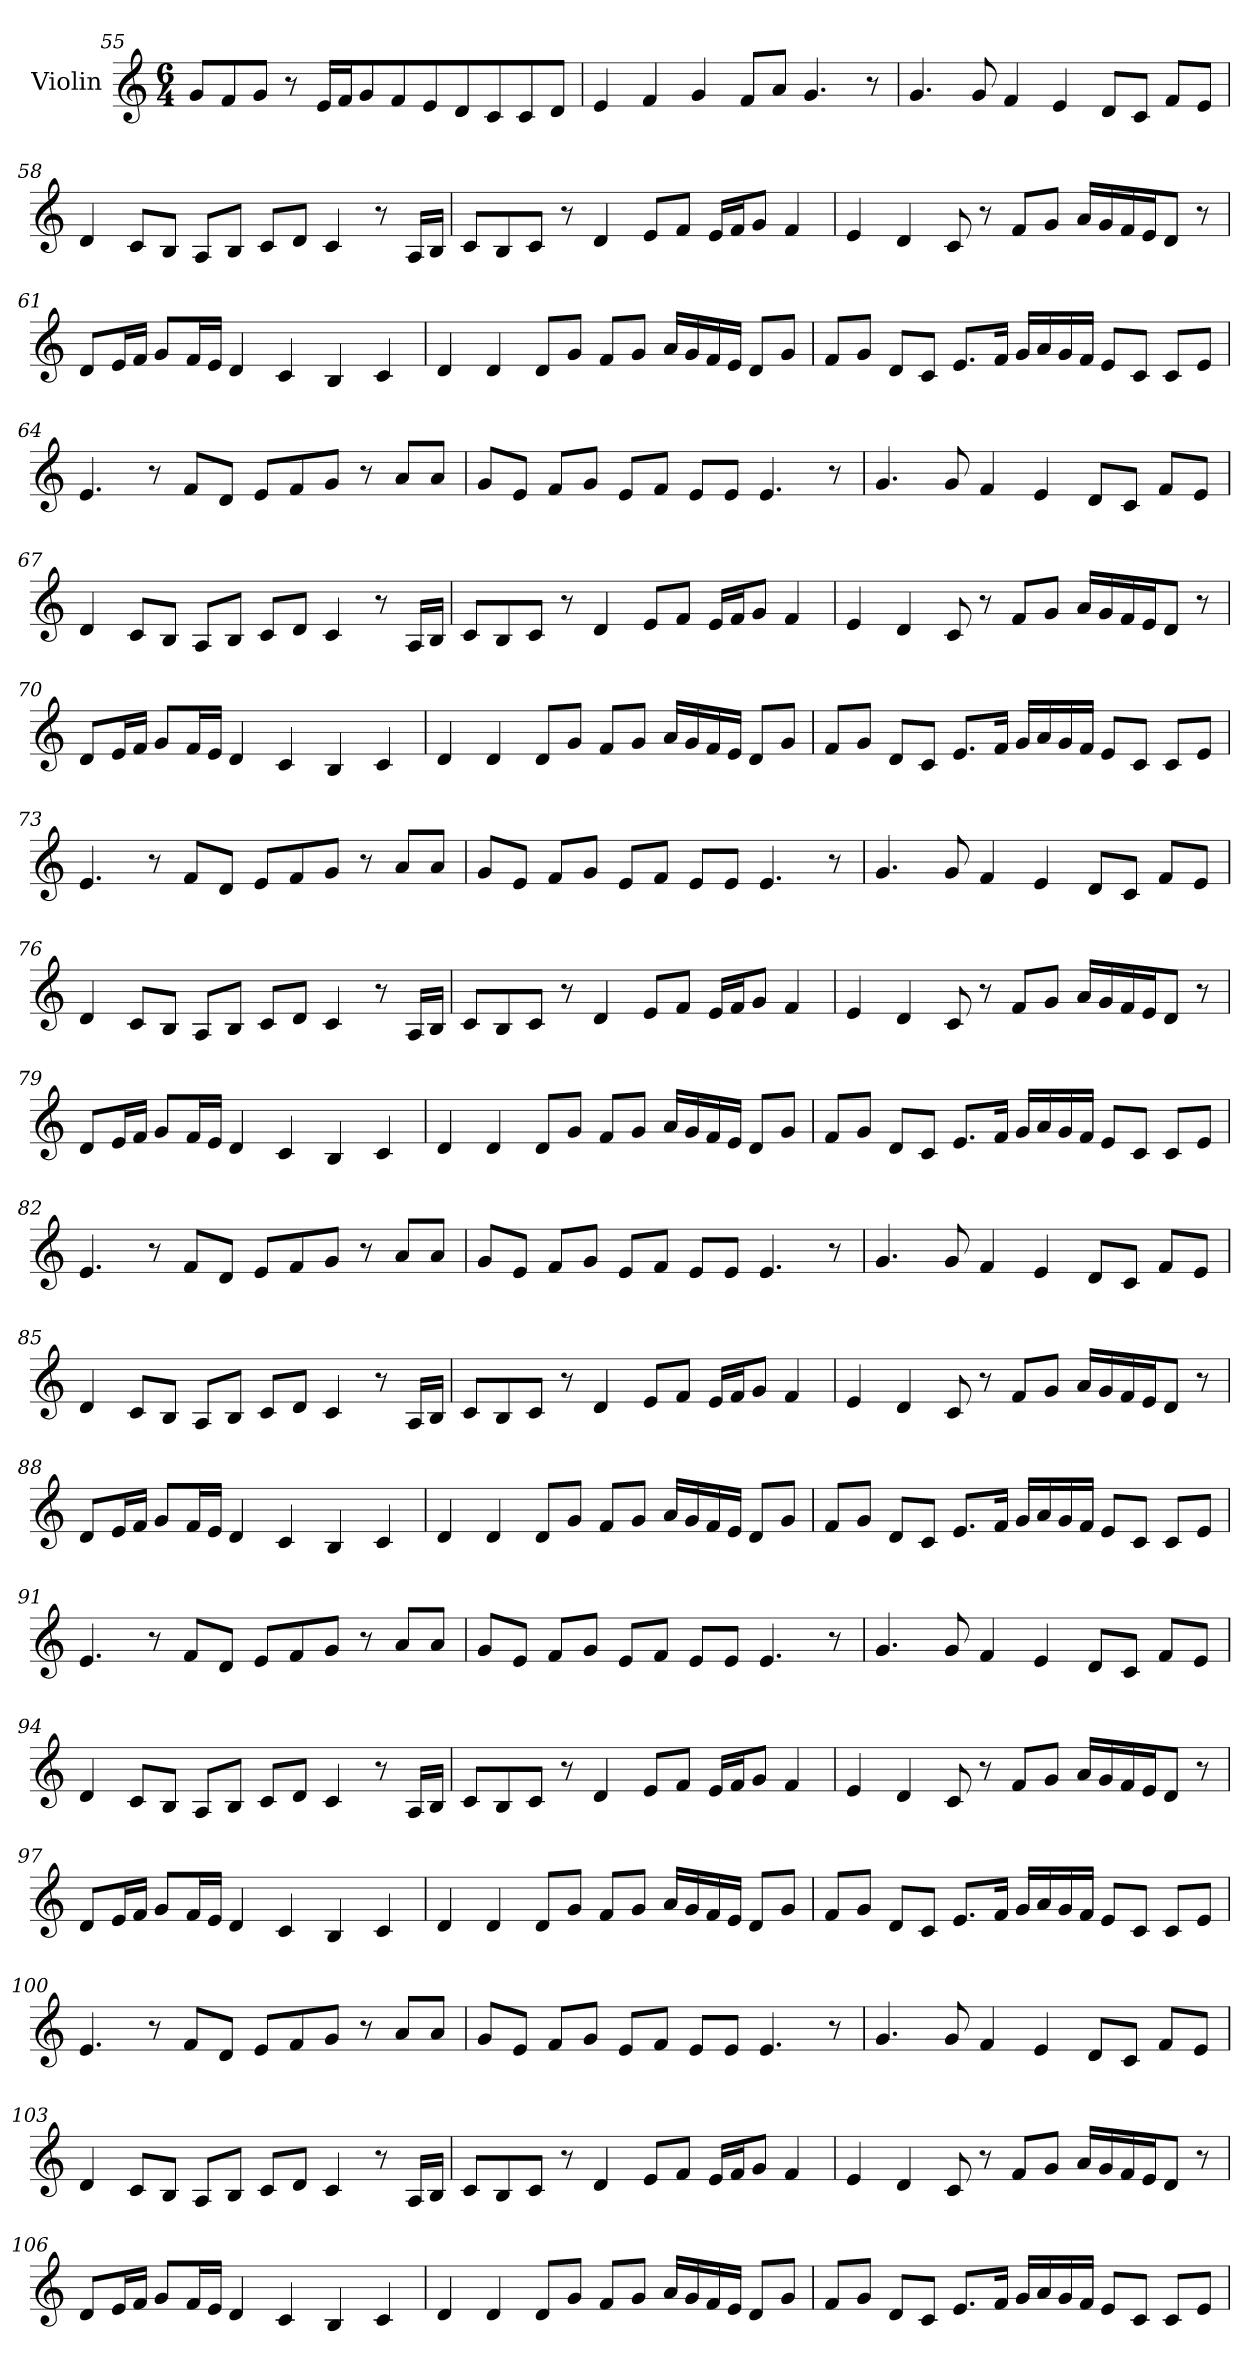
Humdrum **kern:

**kern
*part1
*staff1
*I"Violin
*clefG2
*k[]
*M6/4
=55
8g/L
8f/
8g/J
8r
16e/LL
16f/J
8g/
8f/
8e/
8d/
8c/
8c/
8d/J
!!LO:LB:g=z
=56
4e/
4f/
4g/
8f/L
8a/J
4.g/
8r
=57
4.g/
8g/
4f/
4e/
8d/L
8c/J
8f/L
8e/J
=58
4d/
8c/L
8B/J
8A/L
8B/J
8c/L
8d/J
4c/
8r
16A/LL
16B/JJ
!!LO:PB:g=z
=59
8c/L
8B/
8c/J
8r
4d/
8e/L
8f/J
16e/LL
16f/J
8g/J
4f/
=60
4e/
4d/
8c/
8r
8f/L
8g/J
16a/LL
16g/
16f/
16e/J
8d/J
8r
!!LO:LB:g=z
=61
8d/L
16e/L
16f/JJ
8g/L
16f/L
16e/JJ
4d/
4c/
4B/
4c/
=62
4d/
4d/
8d/L
8g/J
8f/L
8g/J
16a/LL
16g/
16f/
16e/JJ
8d/L
8g/J
=63
8f/L
8g/J
8d/L
8c/J
8.e/L
16f/Jk
16g/LL
16a/
16g/
16f/JJ
8e/L
8c/J
8c/L
8e/J
!!LO:LB:g=z
=64
4.e/
8r
8f/L
8d/J
8e/L
8f/
8g/J
8r
8a/L
8a/J
=65
8g/L
8e/J
8f/L
8g/J
8e/L
8f/J
8e/L
8e/J
4.e/
8r
=66
4.g/
8g/
4f/
4e/
8d/L
8c/J
8f/L
8e/J
!!LO:LB:g=z
=67
4d/
8c/L
8B/J
8A/L
8B/J
8c/L
8d/J
4c/
8r
16A/LL
16B/JJ
=68
8c/L
8B/
8c/J
8r
4d/
8e/L
8f/J
16e/LL
16f/J
8g/J
4f/
=69
4e/
4d/
8c/
8r
8f/L
8g/J
16a/LL
16g/
16f/
16e/J
8d/J
8r
!!LO:LB:g=z
=70
8d/L
16e/L
16f/JJ
8g/L
16f/L
16e/JJ
4d/
4c/
4B/
4c/
=71
4d/
4d/
8d/L
8g/J
8f/L
8g/J
16a/LL
16g/
16f/
16e/JJ
8d/L
8g/J
=72
8f/L
8g/J
8d/L
8c/J
8.e/L
16f/Jk
16g/LL
16a/
16g/
16f/JJ
8e/L
8c/J
8c/L
8e/J
!!LO:LB:g=z
=73
4.e/
8r
8f/L
8d/J
8e/L
8f/
8g/J
8r
8a/L
8a/J
=74
8g/L
8e/J
8f/L
8g/J
8e/L
8f/J
8e/L
8e/J
4.e/
8r
=75
4.g/
8g/
4f/
4e/
8d/L
8c/J
8f/L
8e/J
!!LO:LB:g=z
=76
4d/
8c/L
8B/J
8A/L
8B/J
8c/L
8d/J
4c/
8r
16A/LL
16B/JJ
=77
8c/L
8B/
8c/J
8r
4d/
8e/L
8f/J
16e/LL
16f/J
8g/J
4f/
=78
4e/
4d/
8c/
8r
8f/L
8g/J
16a/LL
16g/
16f/
16e/J
8d/J
8r
!!LO:LB:g=z
=79
8d/L
16e/L
16f/JJ
8g/L
16f/L
16e/JJ
4d/
4c/
4B/
4c/
=80
4d/
4d/
8d/L
8g/J
8f/L
8g/J
16a/LL
16g/
16f/
16e/JJ
8d/L
8g/J
=81
8f/L
8g/J
8d/L
8c/J
8.e/L
16f/Jk
16g/LL
16a/
16g/
16f/JJ
8e/L
8c/J
8c/L
8e/J
!!LO:PB:g=z
=82
4.e/
8r
8f/L
8d/J
8e/L
8f/
8g/J
8r
8a/L
8a/J
=83
8g/L
8e/J
8f/L
8g/J
8e/L
8f/J
8e/L
8e/J
4.e/
8r
=84
4.g/
8g/
4f/
4e/
8d/L
8c/J
8f/L
8e/J
!!LO:LB:g=z
=85
4d/
8c/L
8B/J
8A/L
8B/J
8c/L
8d/J
4c/
8r
16A/LL
16B/JJ
=86
8c/L
8B/
8c/J
8r
4d/
8e/L
8f/J
16e/LL
16f/J
8g/J
4f/
=87
4e/
4d/
8c/
8r
8f/L
8g/J
16a/LL
16g/
16f/
16e/J
8d/J
8r
!!LO:LB:g=z
=88
8d/L
16e/L
16f/JJ
8g/L
16f/L
16e/JJ
4d/
4c/
4B/
4c/
=89
4d/
4d/
8d/L
8g/J
8f/L
8g/J
16a/LL
16g/
16f/
16e/JJ
8d/L
8g/J
=90
8f/L
8g/J
8d/L
8c/J
8.e/L
16f/Jk
16g/LL
16a/
16g/
16f/JJ
8e/L
8c/J
8c/L
8e/J
!!LO:LB:g=z
=91
4.e/
8r
8f/L
8d/J
8e/L
8f/
8g/J
8r
8a/L
8a/J
=92
8g/L
8e/J
8f/L
8g/J
8e/L
8f/J
8e/L
8e/J
4.e/
8r
=93
4.g/
8g/
4f/
4e/
8d/L
8c/J
8f/L
8e/J
!!LO:LB:g=z
=94
4d/
8c/L
8B/J
8A/L
8B/J
8c/L
8d/J
4c/
8r
16A/LL
16B/JJ
=95
8c/L
8B/
8c/J
8r
4d/
8e/L
8f/J
16e/LL
16f/J
8g/J
4f/
=96
4e/
4d/
8c/
8r
8f/L
8g/J
16a/LL
16g/
16f/
16e/J
8d/J
8r
!!LO:LB:g=z
=97
8d/L
16e/L
16f/JJ
8g/L
16f/L
16e/JJ
4d/
4c/
4B/
4c/
=98
4d/
4d/
8d/L
8g/J
8f/L
8g/J
16a/LL
16g/
16f/
16e/JJ
8d/L
8g/J
=99
8f/L
8g/J
8d/L
8c/J
8.e/L
16f/Jk
16g/LL
16a/
16g/
16f/JJ
8e/L
8c/J
8c/L
8e/J
!!LO:LB:g=z
=100
4.e/
8r
8f/L
8d/J
8e/L
8f/
8g/J
8r
8a/L
8a/J
=101
8g/L
8e/J
8f/L
8g/J
8e/L
8f/J
8e/L
8e/J
4.e/
8r
=102
4.g/
8g/
4f/
4e/
8d/L
8c/J
8f/L
8e/J
!!LO:LB:g=z
=103
4d/
8c/L
8B/J
8A/L
8B/J
8c/L
8d/J
4c/
8r
16A/LL
16B/JJ
=104
8c/L
8B/
8c/J
8r
4d/
8e/L
8f/J
16e/LL
16f/J
8g/J
4f/
=105
4e/
4d/
8c/
8r
8f/L
8g/J
16a/LL
16g/
16f/
16e/J
8d/J
8r
!!LO:PB:g=z
=106
8d/L
16e/L
16f/JJ
8g/L
16f/L
16e/JJ
4d/
4c/
4B/
4c/
=107
4d/
4d/
8d/L
8g/J
8f/L
8g/J
16a/LL
16g/
16f/
16e/JJ
8d/L
8g/J
=108
8f/L
8g/J
8d/L
8c/J
8.e/L
16f/Jk
16g/LL
16a/
16g/
16f/JJ
8e/L
8c/J
8c/L
8e/J
=
*-
